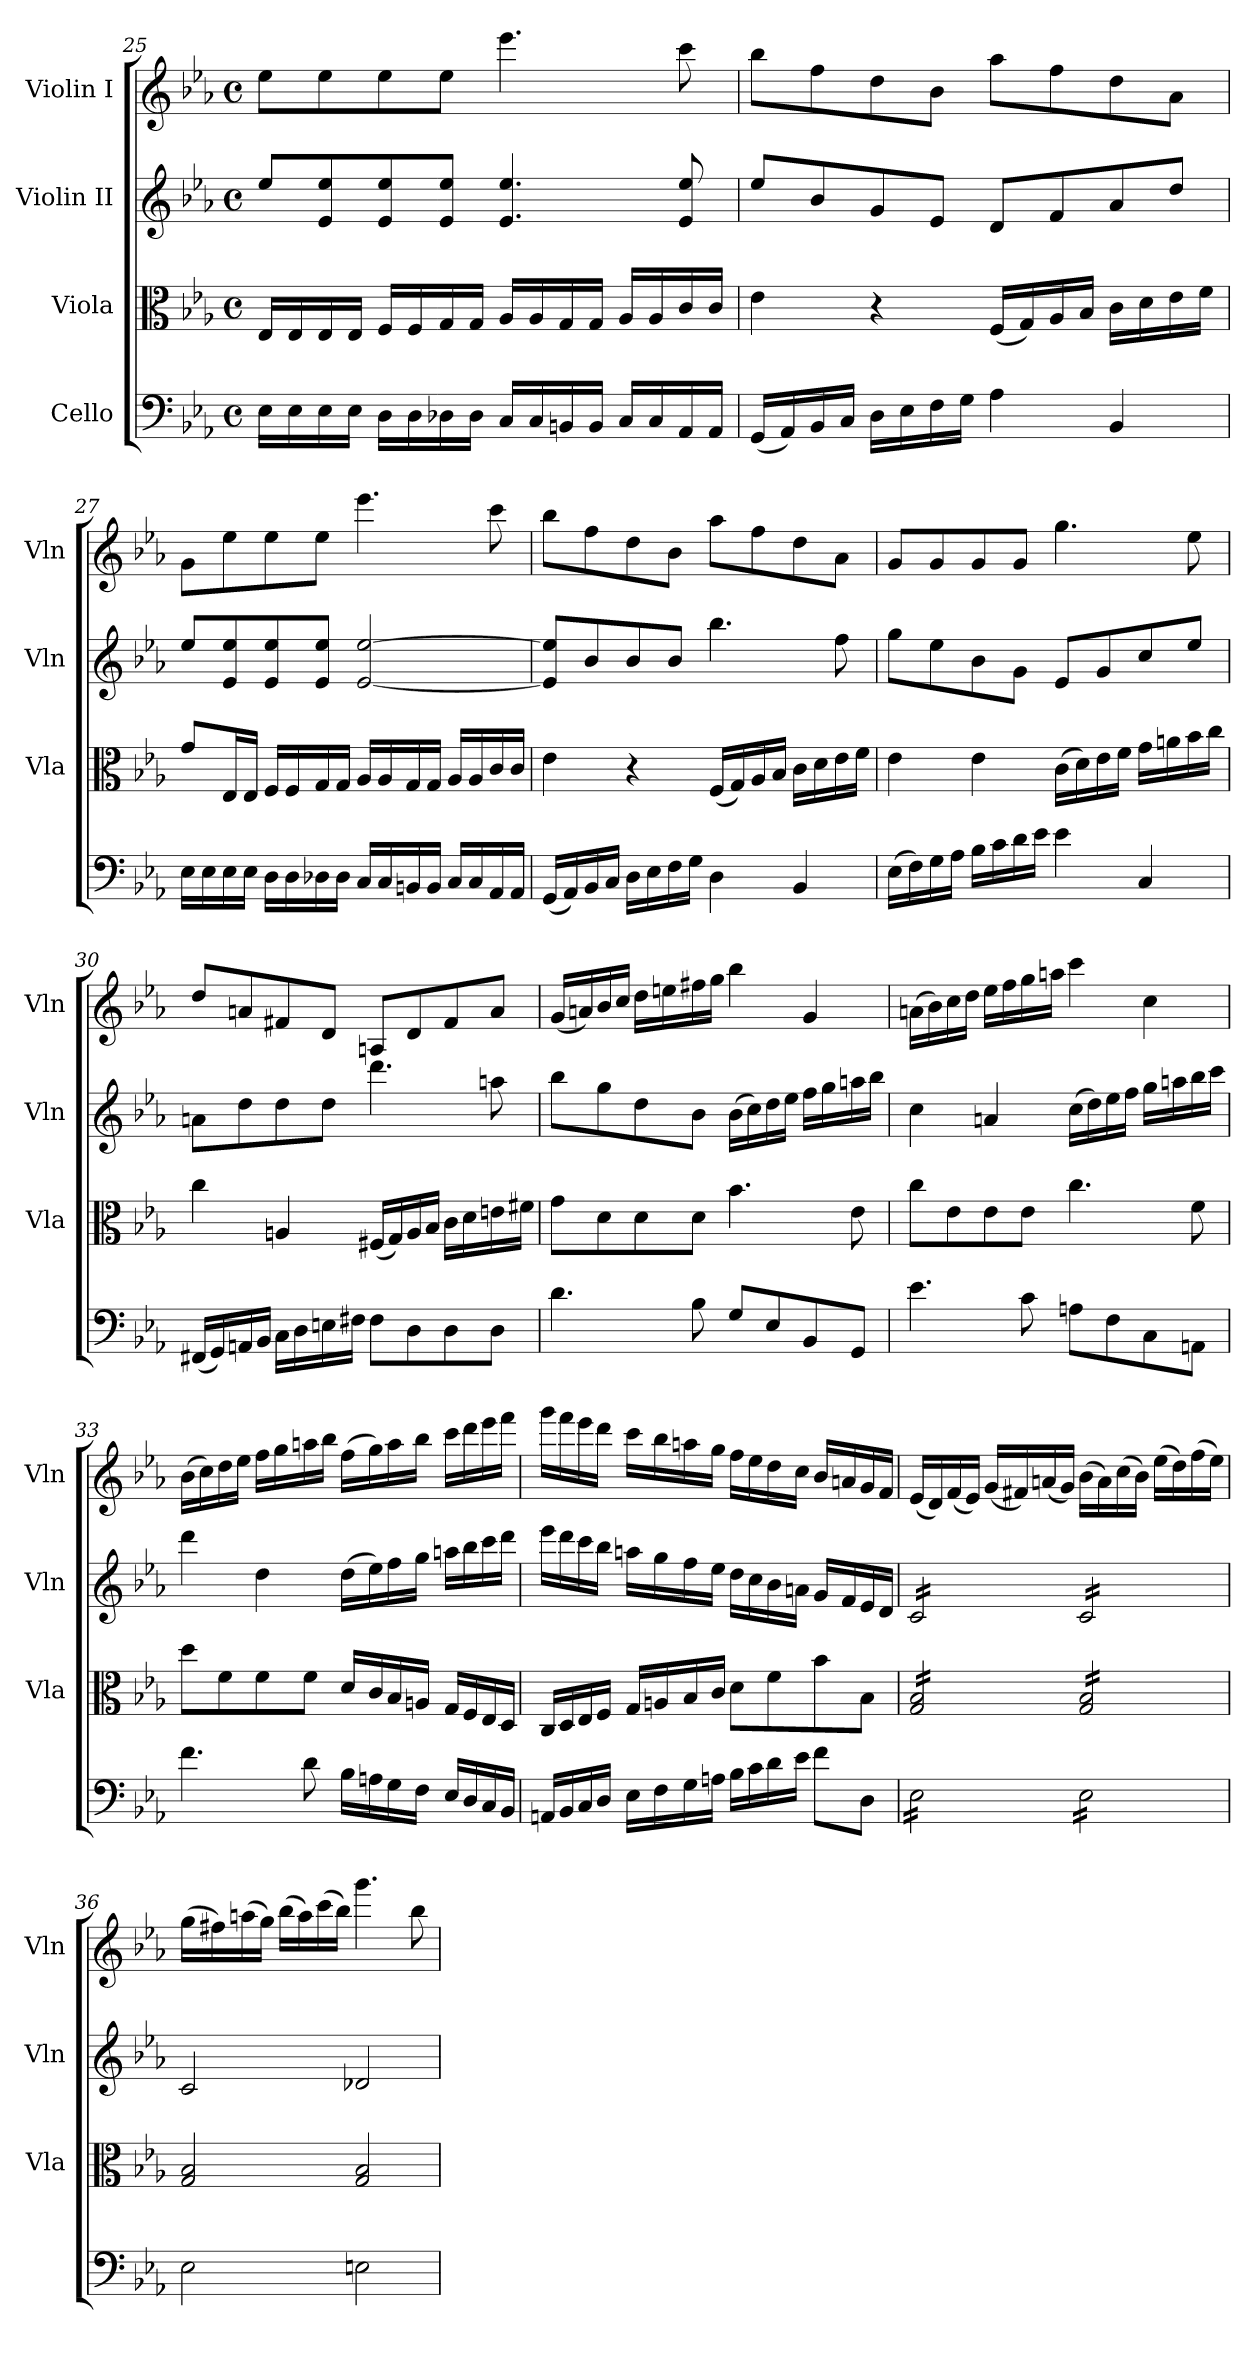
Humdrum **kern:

**kern	**kern	**kern	**kern
*part4	*part3	*part2	*part1
*staff4	*staff3	*staff2	*staff1
*I"Cello	*I"Viola	*I"Violin II	*I"Violin I
*	*I'Vla	*I'Vln	*I'Vln
*clefF4	*clefC3	*clefG2	*clefG2
*k[b-e-a-]	*k[b-e-a-]	*k[b-e-a-]	*k[b-e-a-]
*M4/4	*M4/4	*M4/4	*M4/4
*met(c)	*met(c)	*met(c)	*met(c)
=25	=25	=25	=25
16E-\LL	16E-/LL	8ee-/L	8ee-\L
16E-\	16E-/	.	.
16E-\	16E-/	8e-/ 8ee-/	8ee-\
16E-\JJ	16E-/JJ	.	.
16D\LL	16F/LL	8e-/ 8ee-/	8ee-\
16D\	16F/	.	.
16D-X\	16G/	8e-/ 8ee-/J	8ee-\J
16D-\JJ	16G/JJ	.	.
16C/LL	16A-/LL	4.e-/ 4.ee-/	4.eee-\
16C/	16A-/	.	.
16BBn/	16G/	.	.
16BB/JJ	16G/JJ	.	.
16C/LL	16A-/LL	.	.
16C/	16A-/	.	.
16AA-/	16c/	8e-/ 8ee-/	8ccc\
16AA-/JJ	16c/JJ	.	.
=26	=26	=26	=26
(<16GG/LL	4e-\	8ee-/L	8bb-\L
16AA-/)	.	.	.
16BB-/	.	8b-/	8ff\
16C/JJ	.	.	.
16D\LL	4r	8g/	8dd\
16E-\	.	.	.
16F\	.	8e-/J	8b-\J
16G\JJ	.	.	.
4A-\	(<16F/LL	8d/L	8aa-\L
.	16G/)	.	.
.	16A-/	8f/	8ff\
.	16B-/JJ	.	.
4BB-/	16c\LL	8a-/	8dd\
.	16d\	.	.
.	16e-\	8dd/J	8a-\J
.	16f\JJ	.	.
!!LO:LB:g=z
=27	=27	=27	=27
16E-\LL	8g/L	8ee-/L	8g\L
16E-\	.	.	.
16E-\	16E-/L	8e-/ 8ee-/	8ee-\
16E-\JJ	16E-/JJ	.	.
16D\LL	16F/LL	8e-/ 8ee-/	8ee-\
16D\	16F/	.	.
16D-X\	16G/	8e-/ 8ee-/J	8ee-\J
16D-\JJ	16G/JJ	.	.
16C/LL	16A-/LL	[2e-/ [2ee-/	4.eee-\
16C/	16A-/	.	.
16BBn/	16G/	.	.
16BB/JJ	16G/JJ	.	.
16C/LL	16A-/LL	.	.
16C/	16A-/	.	.
16AA-/	16c/	.	8ccc\
16AA-/JJ	16c/JJ	.	.
=28	=28	=28	=28
(<16GG/LL	4e-\	8e-/] 8ee-/]L	8bb-\L
16AA-/)	.	.	.
16BB-/	.	8b-/	8ff\
16C/JJ	.	.	.
16D\LL	4r	8b-/	8dd\
16E-\	.	.	.
16F\	.	8b-/J	8b-\J
16G\JJ	.	.	.
4D\	(<16F/LL	4.bb-\	8aa-\L
.	16G/)	.	.
.	16A-/	.	8ff\
.	16B-/JJ	.	.
4BB-/	16c\LL	.	8dd\
.	16d\	.	.
.	16e-\	8ff\	8a-\J
.	16f\JJ	.	.
=29	=29	=29	=29
(>16E-\LL	4e-\	8gg\L	8g/L
16F\)	.	.	.
16G\	.	8ee-\	8g/
16A-\JJ	.	.	.
16B-\LL	4e-\	8b-\	8g/
16c\	.	.	.
16d\	.	8g\J	8g/J
16e-\JJ	.	.	.
4e-\	(>16c\LL	8e-/L	4.gg\
.	16d\)	.	.
.	16e-\	8g/	.
.	16f\JJ	.	.
4C/	16g\LL	8cc/	.
.	16an\	.	.
.	16b-\	8ee-/J	8ee-\
.	16cc\JJ	.	.
=30	=30	=30	=30
(<16FF#X/LL	4cc\	8an\L	8dd/L
16GG/)	.	.	.
16AAn/	.	8dd\	8an/
16BB-/JJ	.	.	.
16C\LL	4An/	8dd\	8f#X/
16D\	.	.	.
16En\	.	8dd\J	8d/J
16F#X\JJ	.	.	.
8F#\L	(<16F#X/LL	4.ddd\	8An/L
.	16G/)	.	.
8D\	16A/	.	8d/
.	16B-/JJ	.	.
8D\	16c\LL	.	8f#/
.	16d\	.	.
8D\J	16en\	8aan\	8a/J
.	16f#X\JJ	.	.
!!LO:LB:g=z
=31	=31	=31	=31
4.d\	8g\L	8bb-\L	(<16g/LL
.	.	.	16an/)
.	8d\	8gg\	16b-/
.	.	.	16cc/JJ
.	8d\	8dd\	16dd\LL
.	.	.	16een\
8B-\	8d\J	8b-\J	16ff#X\
.	.	.	16gg\JJ
8G/L	4.b-\	(>16b-\LL	4bb-\
.	.	16cc\)	.
8E-/	.	16dd\	.
.	.	16ee-\JJ	.
8BB-/	.	16ff\LL	4g/
.	.	16gg\	.
8GG/J	8e-\	16aan\	.
.	.	16bb-\JJ	.
=32	=32	=32	=32
4.e-\	8cc\L	4cc\	(>16an\LL
.	.	.	16b-\)
.	8e-\	.	16cc\
.	.	.	16dd\JJ
.	8e-\	4an/	16ee-\LL
.	.	.	16ff\
8c\	8e-\J	.	16gg\
.	.	.	16aan\JJ
8An\L	4.cc\	(>16cc\LL	4ccc\
.	.	16dd\)	.
8F\	.	16ee-\	.
.	.	16ff\JJ	.
8C\	.	16gg\LL	4cc\
.	.	16aan\	.
8AAn\J	8f\	16bb-\	.
.	.	16ccc\JJ	.
=33	=33	=33	=33
4.f\	8dd\L	4ddd\	(>16b-\LL
.	.	.	16cc\)
.	8f\	.	16dd\
.	.	.	16ee-\JJ
.	8f\	4dd\	16ff\LL
.	.	.	16gg\
8d\	8f\J	.	16aan\
.	.	.	16bb-\JJ
16B-\LL	16d/LL	(>16dd\LL	(>16ff\LL
16An\	16c/	16ee-\)	16gg\)
16G\	16B-/	16ff\	16aa\
16F\JJ	16An/JJ	16gg\JJ	16bb-\JJ
16E-/LL	16G/LL	16aan\LL	16ccc\LL
16D/	16F/	16bb-\	16ddd\
16C/	16E-/	16ccc\	16eee-\
16BB-/JJ	16D/JJ	16ddd\JJ	16fff\JJ
=34	=34	=34	=34
16AAn/LL	16C/LL	16eee-\LL	16ggg\LL
16BB-/	16D/	16ddd\	16fff\
16C/	16E-/	16ccc\	16eee-\
16D/JJ	16F/JJ	16bb-\JJ	16ddd\JJ
16E-\LL	16G/LL	16aan\LL	16ccc\LL
16F\	16An/	16gg\	16bb-\
16G\	16B-/	16ff\	16aan\
16An\JJ	16c/JJ	16ee-\JJ	16gg\JJ
16B-\LL	8d\L	16dd\LL	16ff\LL
16c\	.	16cc\	16ee-\
16d\	8f\	16b-\	16dd\
16e-\JJ	.	16an\JJ	16cc\JJ
8f\L	8b-\	16g/LL	16b-/LL
.	.	16f/	16an/
8D\J	8B-\J	16e-/	16g/
.	.	16d/JJ	16f/JJ
!!LO:LB:g=z
=35	=35	=35	=35
*tremolo	*	*	*
*	*tremolo	*	*
*	*	*tremolo	*
16E-\LL	16G/ 16B-/LL	16c/LL	(<16e-/LL
16E-\	16G/ 16B-/	16c/	16d/)
16E-\	16G/ 16B-/	16c/	(<16f/
16E-\	16G/ 16B-/	16c/	16e-/JJ)
16E-\	16G/ 16B-/	16c/	(<16g/LL
16E-\	16G/ 16B-/	16c/	16f#X/)
16E-\	16G/ 16B-/	16c/	(<16an/
16E-\JJ	16G/ 16B-/JJ	16c/JJ	16g/JJ)
16E-\LL	16G/ 16B-/LL	16c/LL	(>16b-\LL
16E-\	16G/ 16B-/	16c/	16a\)
16E-\	16G/ 16B-/	16c/	(>16cc\
16E-\	16G/ 16B-/	16c/	16b-\JJ)
16E-\	16G/ 16B-/	16c/	(>16ee-\LL
16E-\	16G/ 16B-/	16c/	16dd\)
16E-\	16G/ 16B-/	16c/	(>16ff\
16E-\JJ	16G/ 16B-/JJ	16c/JJ	16ee-\JJ)
*	*	*Xtremolo	*
*	*Xtremolo	*	*
*Xtremolo	*	*	*
=36	=36	=36	=36
2E-\	2G/ 2B-/	2c/	(>16gg\LL
.	.	.	16ff#X\)
.	.	.	(>16aan\
.	.	.	16gg\JJ)
.	.	.	(>16bb-\LL
.	.	.	16aa\)
.	.	.	(>16ccc\
.	.	.	16bb-\JJ)
2En\	2G/ 2B-/	2d-X/	4.ggg\
.	.	.	8bb-\
=	=	=	=
*-	*-	*-	*-
